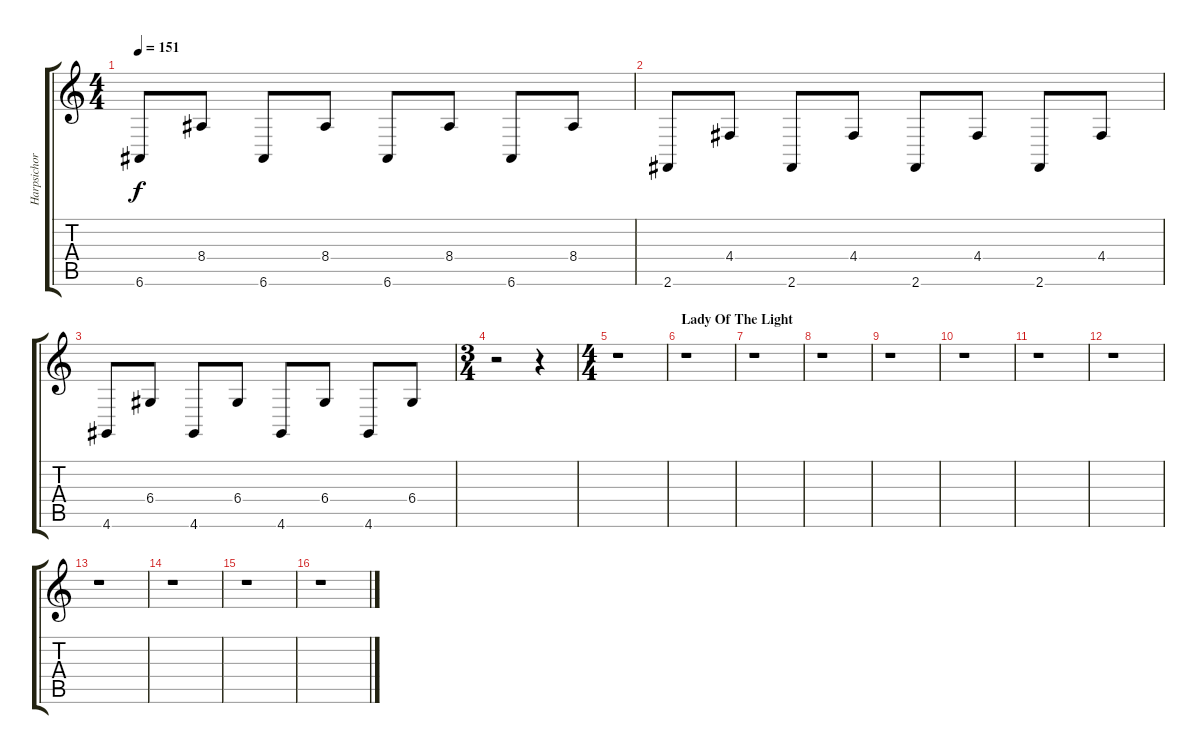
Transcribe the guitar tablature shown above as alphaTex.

\track ("Harpsichord - Left" "Harpsichor") {instrument harpsichord}
\staff {score tabs}
\tuning (E4 B3 G3 D3 A2 E2) {hide}
\ts (4 4)
\section ("" "")
\tempo 151
\clef g2
\ks c
6.6.8{dy f volume 14} 8.4.8 6.6.8 8.4.8 6.6.8 8.4.8 6.6.8 8.4.8 |
2.6.8 4.4.8 2.6.8 4.4.8 2.6.8 4.4.8 2.6.8 4.4.8 |
4.6.8 6.4.8 4.6.8 6.4.8 4.6.8 6.4.8 4.6.8 6.4.8 |
\ts (3 4)
r.2 r.4 |
\ts (4 4)
r.1 |
\section ("" "Lady Of The Light")
r.1 |
r.1 |
r.1 |
r.1 |
r.1 |
r.1 |
r.1 |
r.1 |
r.1 |
r.1 |
r.1
